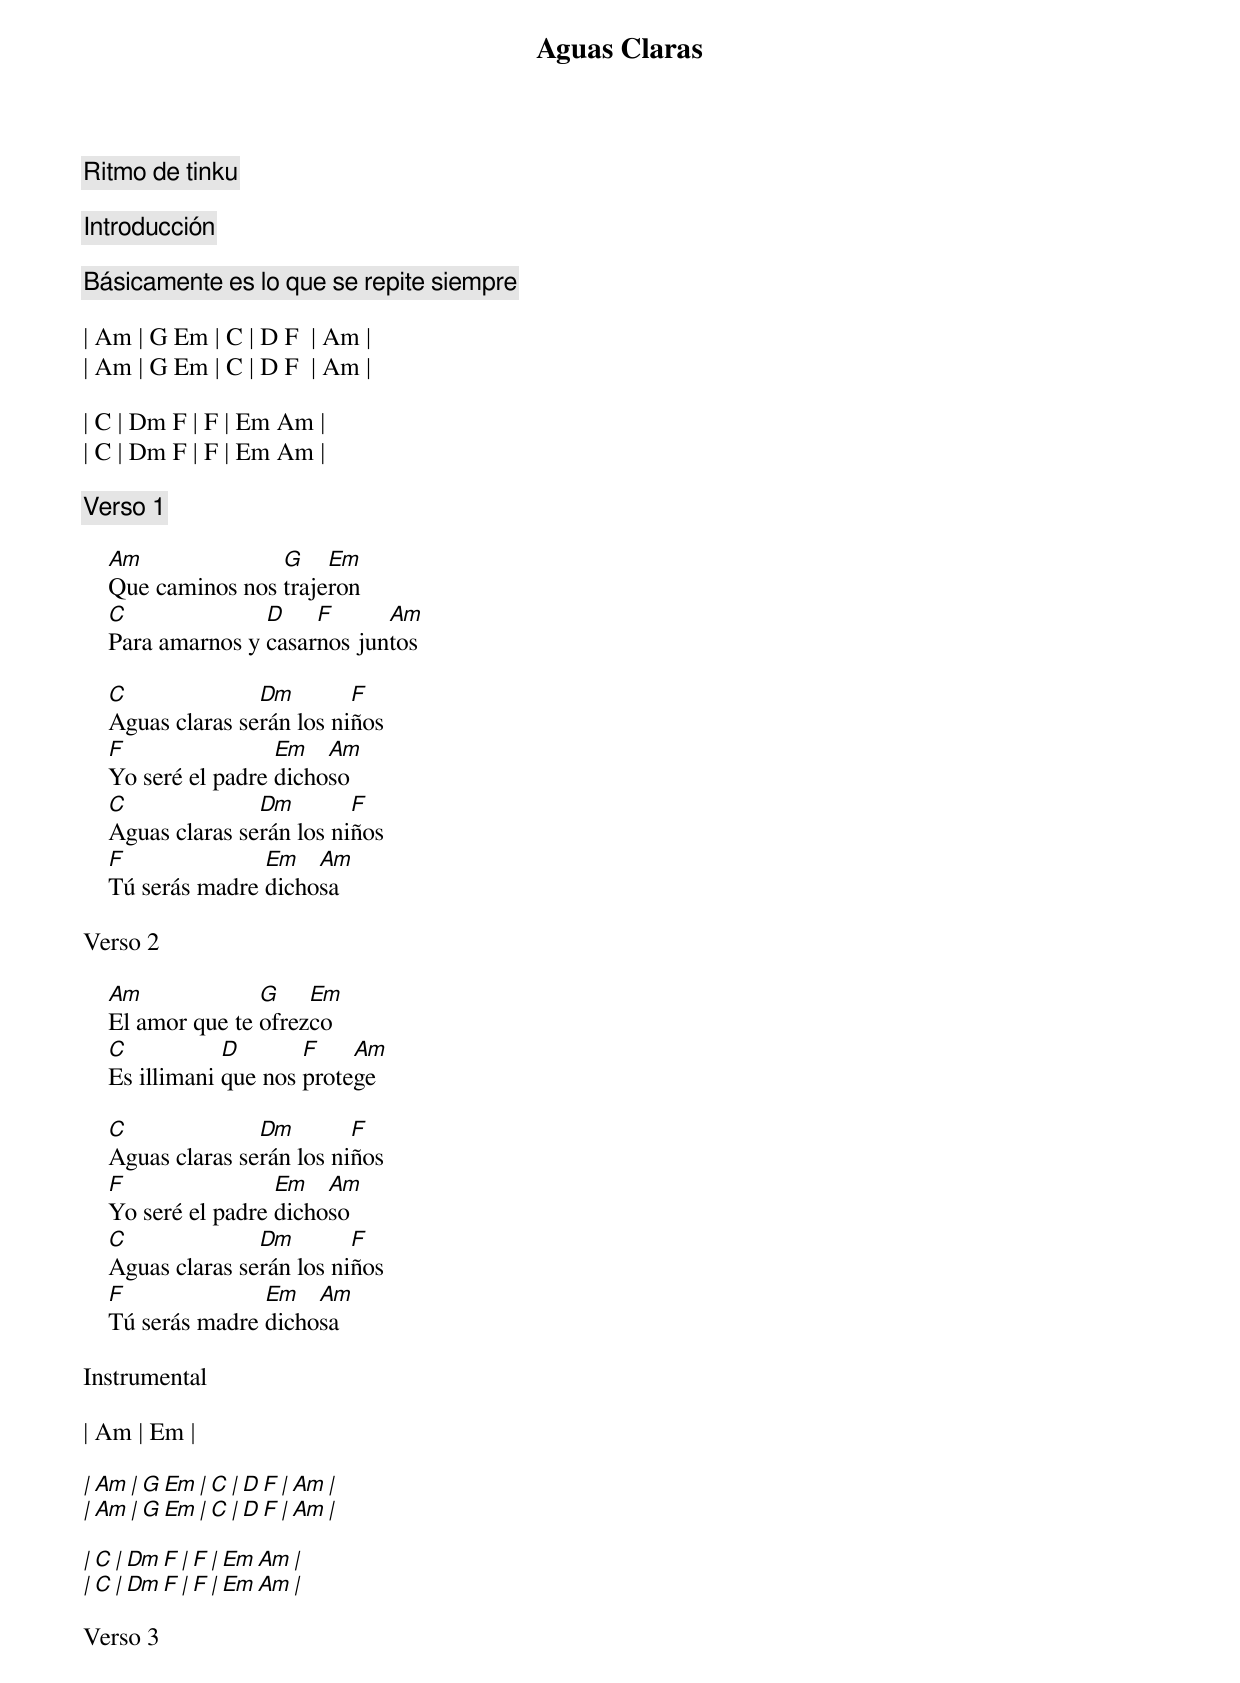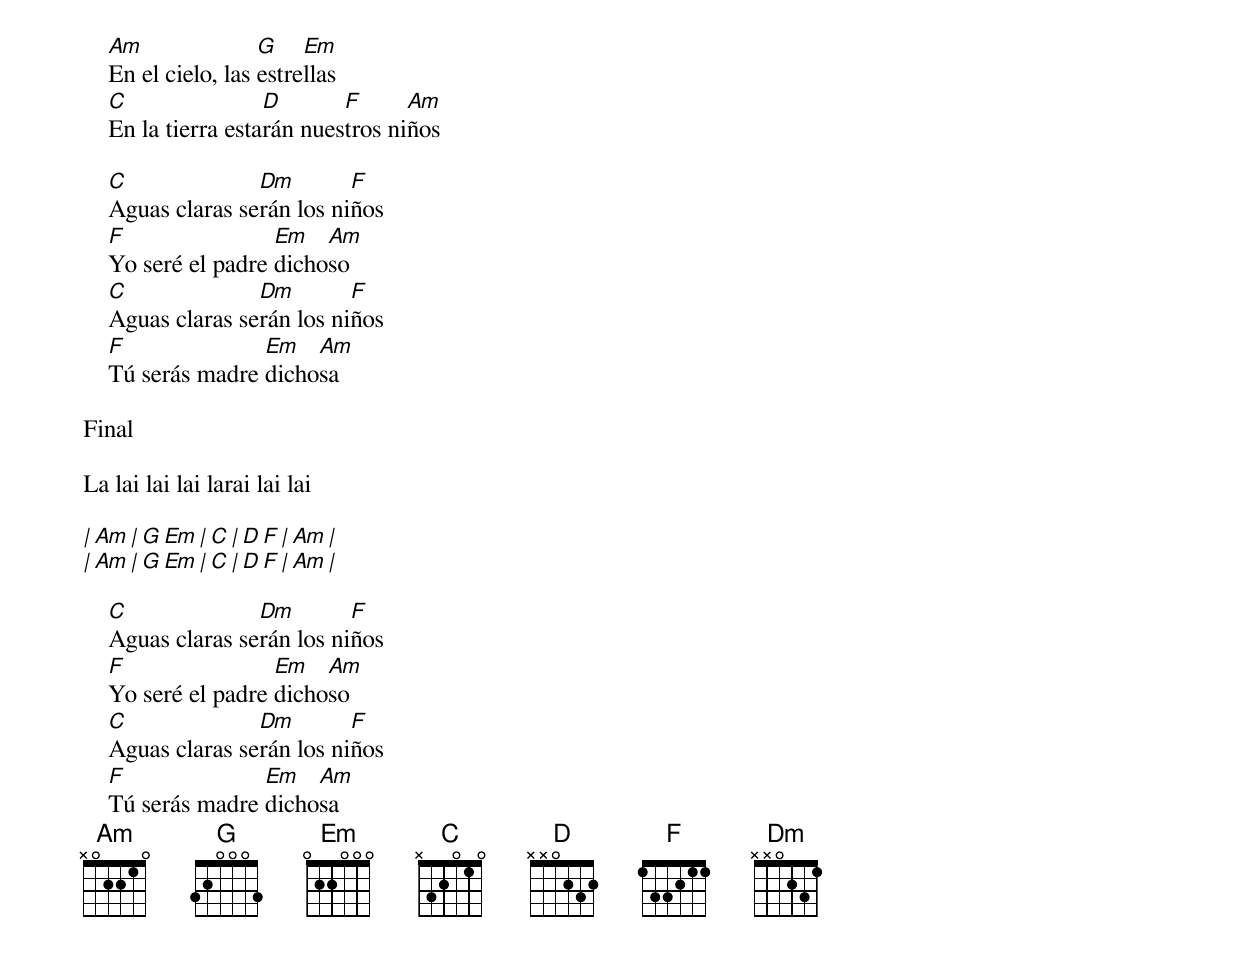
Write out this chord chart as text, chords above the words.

Aguas Claras

Ritmo de tinku

Introducción

Básicamente es lo que se repite siempre

| Am | G Em | C | D F  | Am |
| Am | G Em | C | D F  | Am |

| C | Dm F | F | Em Am |
| C | Dm F | F | Em Am |

Verso 1

    Am              G    Em
    Que caminos nos trajeron
    C              D    F      Am
    Para amarnos y casarnos juntos

    C              Dm        F
    Aguas claras serán los niños
    F                Em   Am
    Yo seré el padre dichoso
    C              Dm        F
    Aguas claras serán los niños
    F              Em   Am
    Tú serás madre dichosa

Verso 2

    Am             G    Em
    El amor que te ofrezco
    C           D       F    Am
    Es illimani que nos protege

    C              Dm        F
    Aguas claras serán los niños
    F                Em   Am
    Yo seré el padre dichoso
    C              Dm        F
    Aguas claras serán los niños
    F              Em   Am
    Tú serás madre dichosa

Instrumental

| Am | Em |

| Am | G Em | C | D F  | Am |
| Am | G Em | C | D F  | Am |

| C | Dm F | F | Em Am |
| C | Dm F | F | Em Am |

Verso 3

    Am               G    Em
    En el cielo, las estrellas
    C                D       F      Am
    En la tierra estarán nuestros niños

    C              Dm        F
    Aguas claras serán los niños
    F                Em   Am
    Yo seré el padre dichoso
    C              Dm        F
    Aguas claras serán los niños
    F              Em   Am
    Tú serás madre dichosa

Final

La lai lai lai larai lai lai

| Am | G Em | C | D F  | Am |
| Am | G Em | C | D F  | Am |

    C              Dm        F
    Aguas claras serán los niños
    F                Em   Am
    Yo seré el padre dichoso
    C              Dm        F
    Aguas claras serán los niños
    F              Em   Am
    Tú serás madre dichosa
